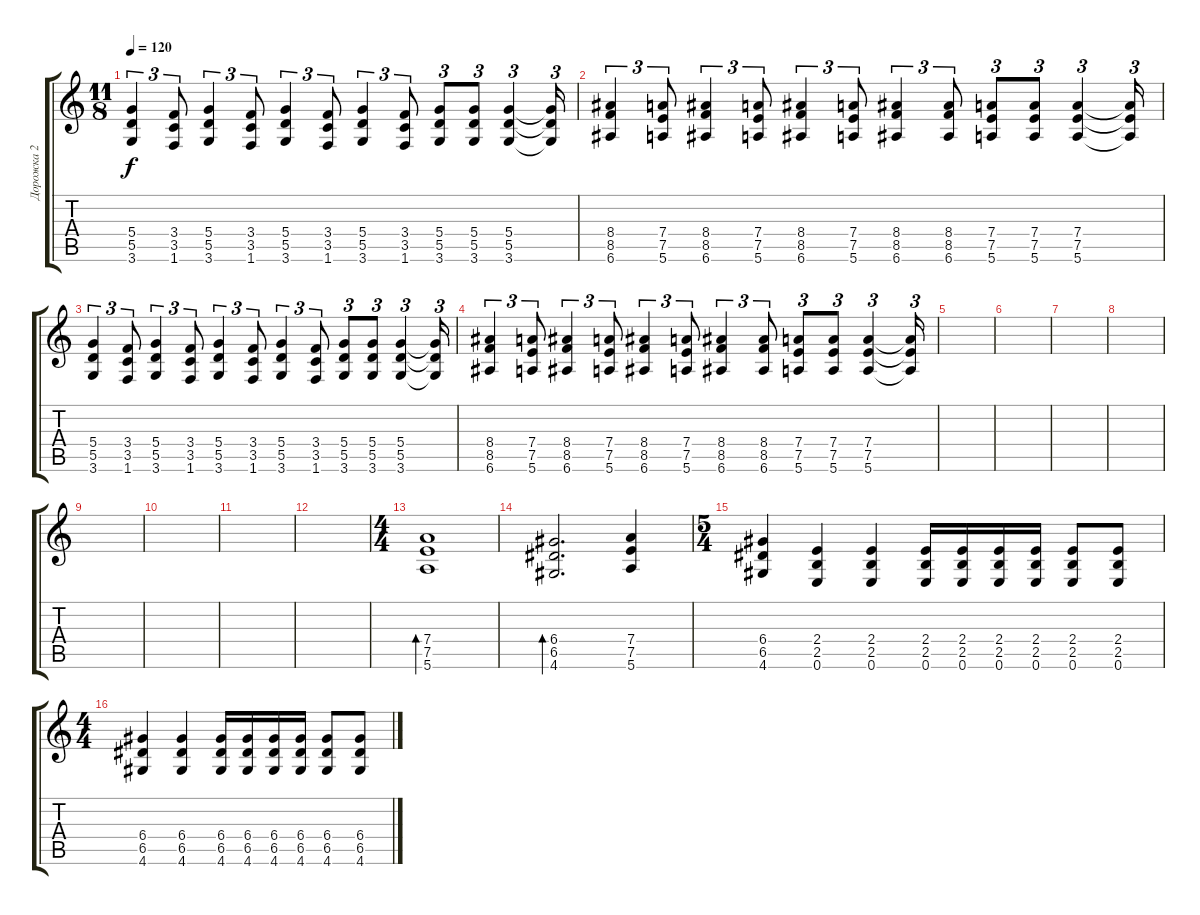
\track ("Дорожка 2" "Дорожка 2") {instrument distortionguitar}
\staff {score tabs}
\tuning (E4 B3 G3 D3 A2 E2) {hide}
\ts (11 8)
\tempo 120
\clef g2
\ks c
(5.4 5.5 3.6).4{tu (3 2) dy f instrument distortionguitar} (3.4 3.5 1.6).8{tu (3 2) instrument distortionguitar} (5.4 5.5 3.6).4{tu (3 2) instrument distortionguitar} (3.4 3.5 1.6).8{tu (3 2) instrument distortionguitar} (5.4 5.5 3.6).4{tu (3 2) instrument distortionguitar} (3.4 3.5 1.6).8{tu (3 2) instrument distortionguitar} (5.4 5.5 3.6).4{tu (3 2) instrument distortionguitar} (3.4 3.5 1.6).8{tu (3 2) instrument distortionguitar} (5.4 5.5 3.6).8{tu (3 2) instrument distortionguitar} (5.4 5.5 3.6).8{tu (3 2) instrument distortionguitar} (5.4 5.5 3.6).4{tu (3 2) instrument distortionguitar} (5.4{t} 5.5{t} 3.6{t}).16{tu (3 2) instrument distortionguitar} |
(8.4 8.5 6.6).4{tu (3 2)} (7.4 7.5 5.6).8{tu (3 2)} (8.4 8.5 6.6).4{tu (3 2)} (7.4 7.5 5.6).8{tu (3 2)} (8.4 8.5 6.6).4{tu (3 2)} (7.4 7.5 5.6).8{tu (3 2)} (8.4 8.5 6.6).4{tu (3 2)} (8.4 8.5 6.6).8{tu (3 2)} (7.4 7.5 5.6).8{tu (3 2)} (7.4 7.5 5.6).8{tu (3 2)} (7.4 7.5 5.6).4{tu (3 2)} (7.4{t} 7.5{t} 5.6{t}).16{tu (3 2)} |
(5.4 5.5 3.6).4{tu (3 2) instrument distortionguitar} (3.4 3.5 1.6).8{tu (3 2) instrument distortionguitar} (5.4 5.5 3.6).4{tu (3 2) instrument distortionguitar} (3.4 3.5 1.6).8{tu (3 2) instrument distortionguitar} (5.4 5.5 3.6).4{tu (3 2) instrument distortionguitar} (3.4 3.5 1.6).8{tu (3 2) instrument distortionguitar} (5.4 5.5 3.6).4{tu (3 2) instrument distortionguitar} (3.4 3.5 1.6).8{tu (3 2) instrument distortionguitar} (5.4 5.5 3.6).8{tu (3 2) instrument distortionguitar} (5.4 5.5 3.6).8{tu (3 2) instrument distortionguitar} (5.4 5.5 3.6).4{tu (3 2) instrument distortionguitar} (5.4{t} 5.5{t} 3.6{t}).16{tu (3 2) instrument distortionguitar} |
(8.4 8.5 6.6).4{tu (3 2)} (7.4 7.5 5.6).8{tu (3 2)} (8.4 8.5 6.6).4{tu (3 2)} (7.4 7.5 5.6).8{tu (3 2)} (8.4 8.5 6.6).4{tu (3 2)} (7.4 7.5 5.6).8{tu (3 2)} (8.4 8.5 6.6).4{tu (3 2)} (8.4 8.5 6.6).8{tu (3 2)} (7.4 7.5 5.6).8{tu (3 2)} (7.4 7.5 5.6).8{tu (3 2)} (7.4 7.5 5.6).4{tu (3 2)} (7.4{t} 7.5{t} 5.6{t}).16{tu (3 2)} |
|
|
|
|
|
|
|
|
\ts (4 4)
(7.4 7.5 5.6).1{bd 480 instrument electricguitarclean} |
(6.4 6.5 4.6).2{d bd 480} (7.4 7.5 5.6).4{instrument distortionguitar} |
\ts (5 4)
(6.4 6.5 4.6).4 (2.4 2.5 0.6).4 (2.4 2.5 0.6).4 (2.4 2.5 0.6).16 (2.4 2.5 0.6).16 (2.4 2.5 0.6).16 (2.4 2.5 0.6).16 (2.4 2.5 0.6).8 (2.4 2.5 0.6).8 |
\ts (4 4)
(6.4 6.5 4.6).4 (6.4 6.5 4.6).4 (6.4 6.5 4.6).16 (6.4 6.5 4.6).16 (6.4 6.5 4.6).16 (6.4 6.5 4.6).16 (6.4 6.5 4.6).8 (6.4 6.5 4.6).8
